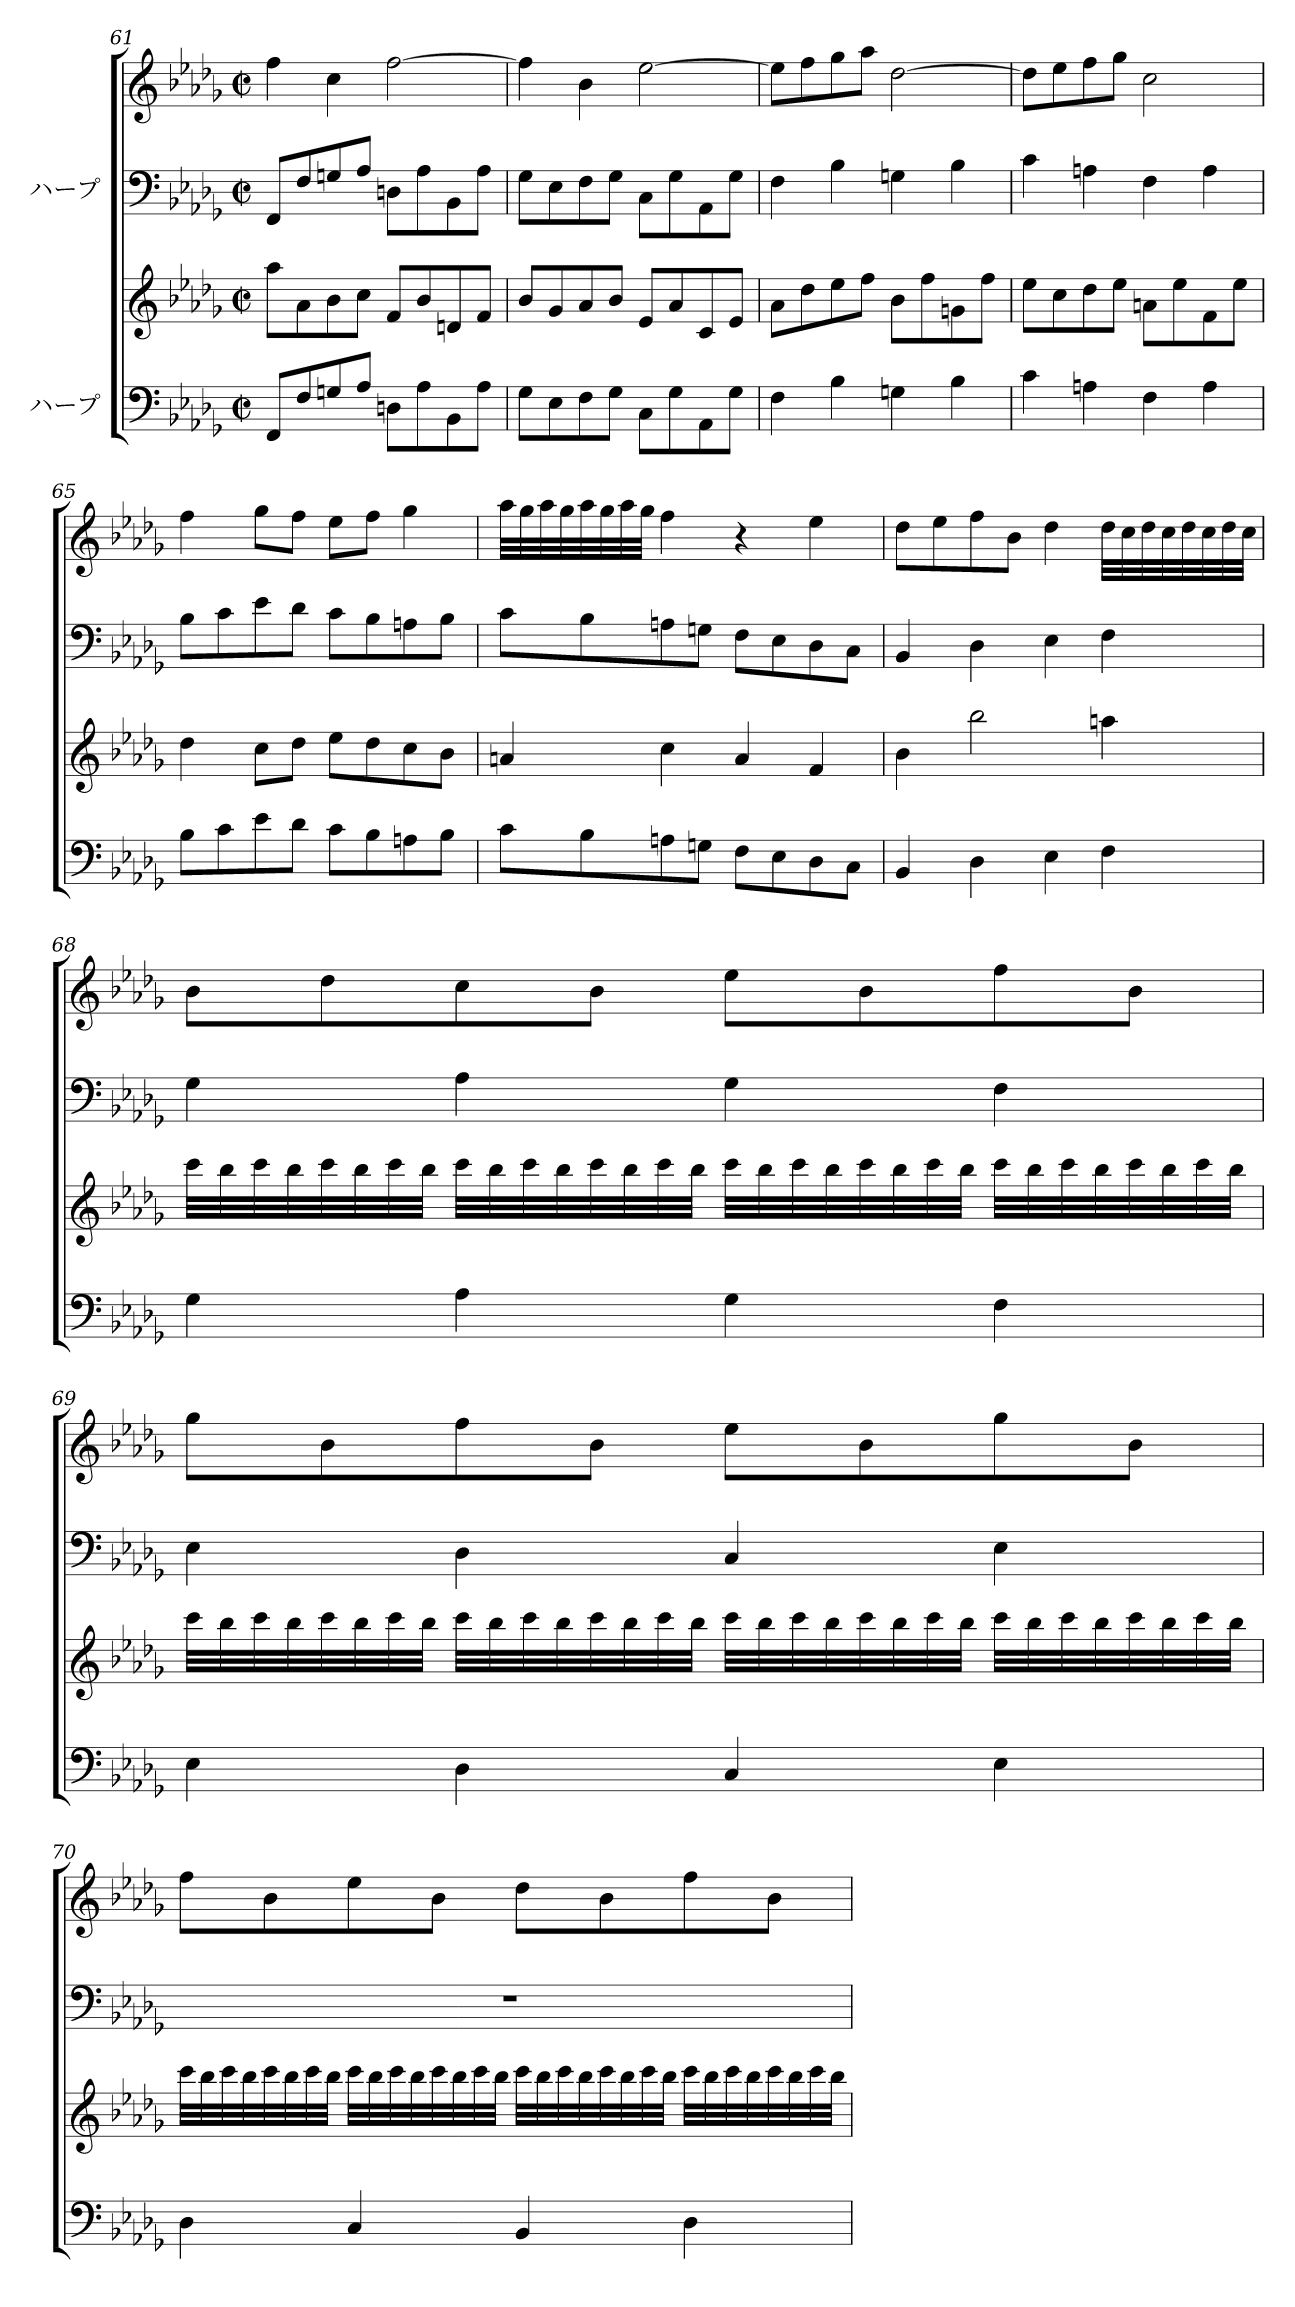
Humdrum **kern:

**kern	**kern	**kern	**kern
*part2	*part2	*part1	*part1
*staff4	*staff3	*staff2	*staff1
*I"ハープ	*	*I"ハープ	*
*clefF4	*clefG2	*clefF4	*clefG2
*k[b-e-a-d-g-]	*k[b-e-a-d-g-]	*k[b-e-a-d-g-]	*k[b-e-a-d-g-]
*M2/2	*M2/2	*M2/2	*M2/2
*met(c|)	*met(c|)	*met(c|)	*met(c|)
=61	=61	=61	=61
8FF/L	8aa-\L	8FF/L	4ff\
8F/	8a-\	8F/	.
8Gn/	8b-\	8Gn/	4cc\
8A-/J	8cc\J	8A-/J	.
8Dn\L	8f/L	8Dn\L	[2ff\
8A-\	8b-/	8A-\	.
8BB-\	8dn/	8BB-\	.
8A-\J	8f/J	8A-\J	.
=62	=62	=62	=62
8G-\L	8b-/L	8G-\L	4ff\]
8E-\	8g-/	8E-\	.
8F\	8a-/	8F\	4b-\
8G-\J	8b-/J	8G-\J	.
8C\L	8e-/L	8C\L	[2ee-\
8G-\	8a-/	8G-\	.
8AA-\	8c/	8AA-\	.
8G-\J	8e-/J	8G-\J	.
=63	=63	=63	=63
4F\	8a-\L	4F\	8ee-\L]
.	8dd-\	.	8ff\
4B-\	8ee-\	4B-\	8gg-\
.	8ff\J	.	8aa-\J
4Gn\	8b-\L	4Gn\	[2dd-\
.	8ff\	.	.
4B-\	8gn\	4B-\	.
.	8ff\J	.	.
!!LO:LB:g=z
=64	=64	=64	=64
4c\	8ee-\L	4c\	8dd-\L]
.	8cc\	.	8ee-\
4An\	8dd-\	4An\	8ff\
.	8ee-\J	.	8gg-\J
4F\	8an\L	4F\	2cc\
.	8ee-\	.	.
4A\	8f\	4A\	.
.	8ee-\J	.	.
=65	=65	=65	=65
8B-\L	4dd-\	8B-\L	4ff\
8c\	.	8c\	.
8e-\	8cc\L	8e-\	8gg-\L
8d-\J	8dd-\J	8d-\J	8ff\J
8c\L	8ee-\L	8c\L	8ee-\L
8B-\	8dd-\	8B-\	8ff\J
8An\	8cc\	8An\	4gg-\
8B-\J	8b-\J	8B-\J	.
=66	=66	=66	=66
8c\L	4an/	8c\L	32aa-\LLL
.	.	.	32gg-\
.	.	.	32aa-\
.	.	.	32gg-\
8B-\	.	8B-\	32aa-\
.	.	.	32gg-\
.	.	.	32aa-\
.	.	.	32gg-\JJJ
8An\	4cc\	8An\	4ff\
8Gn\J	.	8Gn\J	.
8F\L	4a/	8F\L	4r
8E-\	.	8E-\	.
8D-\	4f/	8D-\	4ee-\
8C\J	.	8C\J	.
!!LO:LB:g=z
=67	=67	=67	=67
4BB-/	4b-\	4BB-/	8dd-\L
.	.	.	8ee-\
4D-\	2bb-\	4D-\	8ff\
.	.	.	8b-\J
4E-\	.	4E-\	4dd-\
4F\	4aan\	4F\	32dd-\LLL
.	.	.	32cc\
.	.	.	32dd-\
.	.	.	32cc\
.	.	.	32dd-\
.	.	.	32cc\
.	.	.	32dd-\
.	.	.	32cc\JJJ
!!LO:PB:g=z
=68	=68	=68	=68
4G-\	32ccc\LLL	4G-\	8b-\L
.	32bb-\	.	.
.	32ccc\	.	.
.	32bb-\	.	.
.	32ccc\	.	8dd-\
.	32bb-\	.	.
.	32ccc\	.	.
.	32bb-\JJJ	.	.
4A-\	32ccc\LLL	4A-\	8cc\
.	32bb-\	.	.
.	32ccc\	.	.
.	32bb-\	.	.
.	32ccc\	.	8b-\J
.	32bb-\	.	.
.	32ccc\	.	.
.	32bb-\JJJ	.	.
4G-\	32ccc\LLL	4G-\	8ee-\L
.	32bb-\	.	.
.	32ccc\	.	.
.	32bb-\	.	.
.	32ccc\	.	8b-\
.	32bb-\	.	.
.	32ccc\	.	.
.	32bb-\JJJ	.	.
4F\	32ccc\LLL	4F\	8ff\
.	32bb-\	.	.
.	32ccc\	.	.
.	32bb-\	.	.
.	32ccc\	.	8b-\J
.	32bb-\	.	.
.	32ccc\	.	.
.	32bb-\JJJ	.	.
!!LO:LB:g=z
=69	=69	=69	=69
4E-\	32ccc\LLL	4E-\	8gg-\L
.	32bb-\	.	.
.	32ccc\	.	.
.	32bb-\	.	.
.	32ccc\	.	8b-\
.	32bb-\	.	.
.	32ccc\	.	.
.	32bb-\JJJ	.	.
4D-\	32ccc\LLL	4D-\	8ff\
.	32bb-\	.	.
.	32ccc\	.	.
.	32bb-\	.	.
.	32ccc\	.	8b-\J
.	32bb-\	.	.
.	32ccc\	.	.
.	32bb-\JJJ	.	.
4C/	32ccc\LLL	4C/	8ee-\L
.	32bb-\	.	.
.	32ccc\	.	.
.	32bb-\	.	.
.	32ccc\	.	8b-\
.	32bb-\	.	.
.	32ccc\	.	.
.	32bb-\JJJ	.	.
4E-\	32ccc\LLL	4E-\	8gg-\
.	32bb-\	.	.
.	32ccc\	.	.
.	32bb-\	.	.
.	32ccc\	.	8b-\J
.	32bb-\	.	.
.	32ccc\	.	.
.	32bb-\JJJ	.	.
!!LO:LB:g=z
=70	=70	=70	=70
4D-\	32ccc\LLL	1r	8ff\L
.	32bb-\	.	.
.	32ccc\	.	.
.	32bb-\	.	.
.	32ccc\	.	8b-\
.	32bb-\	.	.
.	32ccc\	.	.
.	32bb-\JJJ	.	.
4C/	32ccc\LLL	.	8ee-\
.	32bb-\	.	.
.	32ccc\	.	.
.	32bb-\	.	.
.	32ccc\	.	8b-\J
.	32bb-\	.	.
.	32ccc\	.	.
.	32bb-\JJJ	.	.
4BB-/	32ccc\LLL	.	8dd-\L
.	32bb-\	.	.
.	32ccc\	.	.
.	32bb-\	.	.
.	32ccc\	.	8b-\
.	32bb-\	.	.
.	32ccc\	.	.
.	32bb-\JJJ	.	.
4D-\	32ccc\LLL	.	8ff\
.	32bb-\	.	.
.	32ccc\	.	.
.	32bb-\	.	.
.	32ccc\	.	8b-\J
.	32bb-\	.	.
.	32ccc\	.	.
.	32bb-\JJJ	.	.
=	=	=	=
*-	*-	*-	*-
